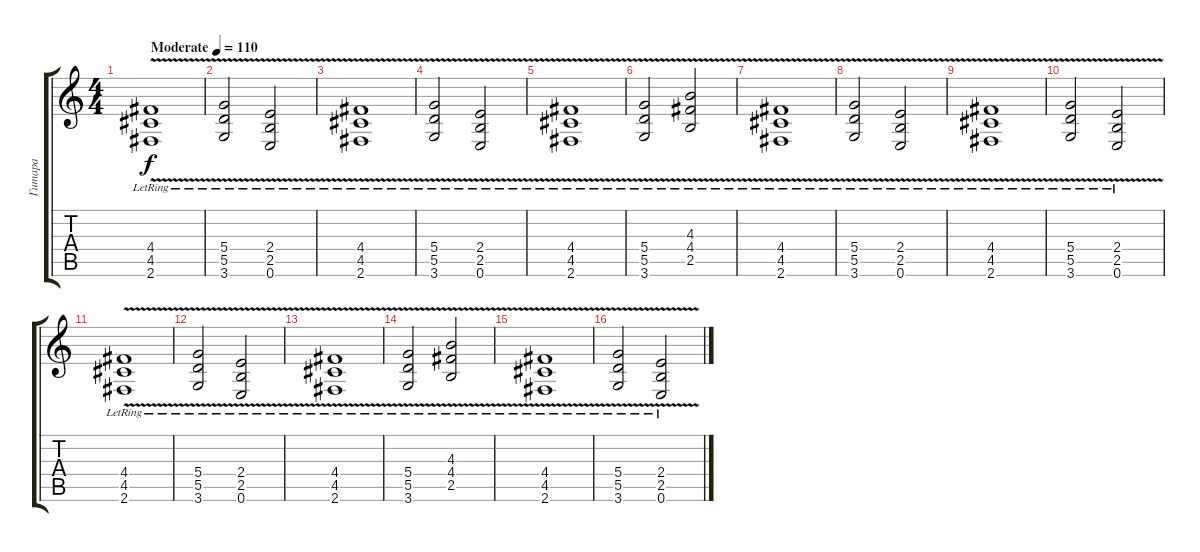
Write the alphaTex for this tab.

\track ("Гитара" "Гитара") {instrument acousticguitarsteel}
\staff {score tabs}
\tuning (E4 B3 G3 D3 A2 E2) {hide}
\ts (4 4)
\tempo (110 "Moderate")
\clef g2
\ks c
(4.4{v lr} 4.5{v lr} 2.6{v lr}).1{dy f instrument acousticguitarsteel} |
(5.4{v lr} 5.5{v lr} 3.6{v lr}).2 (2.4{v lr} 2.5{v lr} 0.6{v lr}).2 |
(4.4{v lr} 4.5{v lr} 2.6{v lr}).1 |
(5.4{v lr} 5.5{v lr} 3.6{v lr}).2 (2.4{v lr} 2.5{v lr} 0.6{v lr}).2 |
(4.4{v lr} 4.5{v lr} 2.6{v lr}).1 |
(5.4{v lr} 5.5{v lr} 3.6{v lr}).2 (4.3 4.4{v lr} 2.5{v lr}).2 |
(4.4{v lr} 4.5{v lr} 2.6{v lr}).1 |
(5.4{v lr} 5.5{v lr} 3.6{v lr}).2 (2.4{v lr} 2.5{v lr} 0.6{v lr}).2 |
(4.4{v lr} 4.5{v lr} 2.6{v lr}).1 |
(5.4{v lr} 5.5{v lr} 3.6{v lr}).2 (2.4{v lr} 2.5{v lr} 0.6{v lr}).2 |
(4.4{v lr} 4.5{v lr} 2.6{v lr}).1 |
(5.4{v lr} 5.5{v lr} 3.6{v lr}).2 (2.4{v lr} 2.5{v lr} 0.6{v lr}).2 |
(4.4{v lr} 4.5{v lr} 2.6{v lr}).1 |
(5.4{v lr} 5.5{v lr} 3.6{v lr}).2 (4.3 4.4{v lr} 2.5{v lr}).2 |
(4.4{v lr} 4.5{v lr} 2.6{v lr}).1 |
(5.4{v lr} 5.5{v lr} 3.6{v lr}).2 (2.4{v lr} 2.5{v lr} 0.6{v lr}).2
